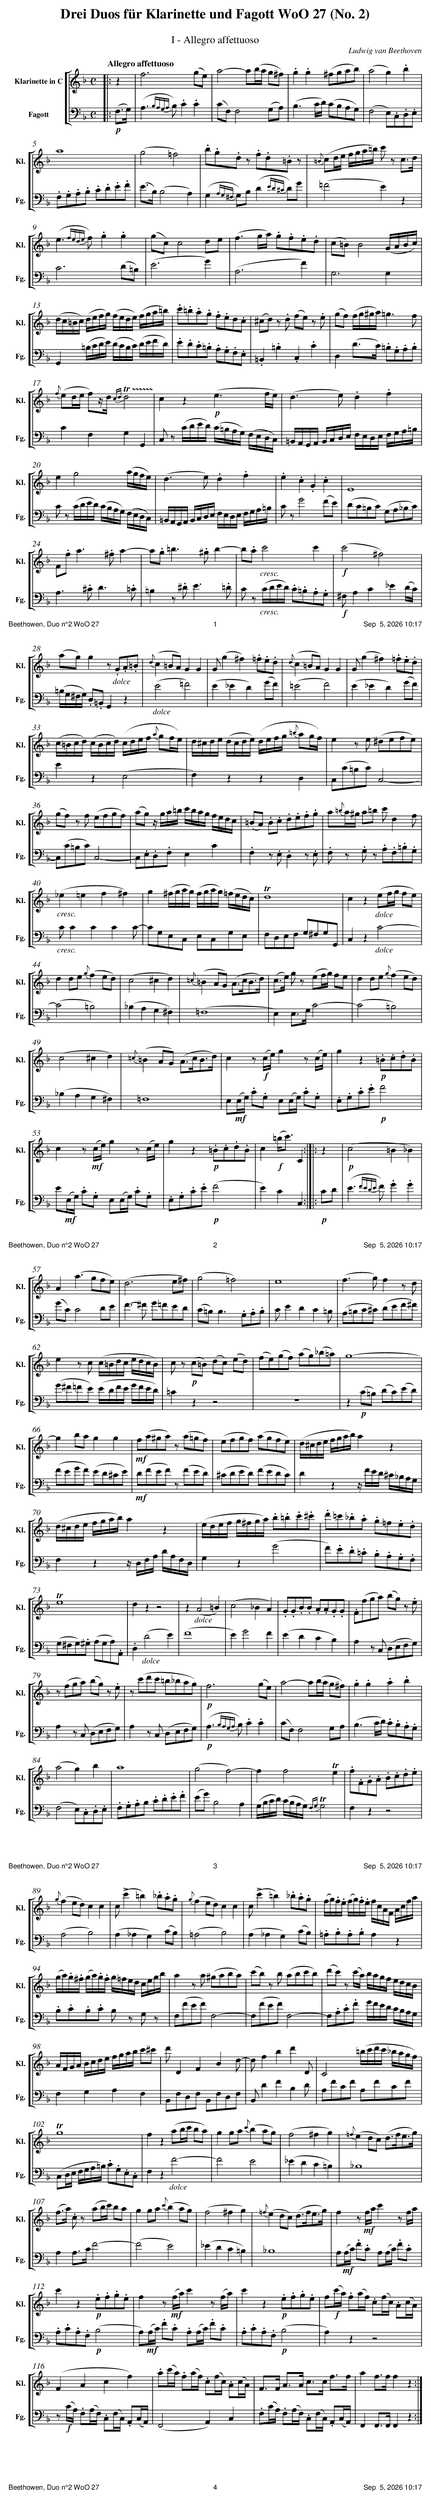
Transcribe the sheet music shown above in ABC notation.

X:1
%%center $1Drei Duos für Klarinette und Fagott WoO 27 (No. 2)
T:I - Allegro affettuoso
C:Ludwig van Beethoven
L:1/8
M:C
Q:"Allegro affettuoso"
V:1 treble nm="Klarinette in C" snm="Kl."
V:2 bass nm="Fagott" snm="Fg."
%%score [1 | 2]
K:F
V:1
[K:F]|: z2 | f6 (ge) | a4- a(b/a/ g^f) | .g2 .g2 (^fgab) | (a4 g2) .b2 |
a8 | (g4 =f4) |  .b.g.d z .f.d.=B z | {=B}(cd/e/ f/g/a/=b/) c' z c>d |
(e3{fede} f) .g2 .g2 | (gc) c4 de |  (f3 g/a/) .g.f.e.d | (c=B) B4 (G/A/B/c/) |
(d/c/=B/c/) (d/e/f/g/) (f/e/d/e/) (f/g/a/=b/) |  .c'.=b.a.g .f.ed.c | (^cd) z .d (fe) z .e | (gf) (f/g/^g/a/) =g3 f |
{f}('ed/e/ f)z/d/{cd}!trill!!trill(!d4 !trill)!| c2 z2 !p! (e3 f/e/) | (d3 e) .d2 .f2 |
e2 g4 (a/g/f/e/) |  (d3 e) .d2 .f2 | .e2 .c2 .G2 .c2 | E8 |
F.f a3 .^f a2- | a.g =b3 .^g b2- | b.a "_cresc."c'4 c'2 |  !f!(c'4 ^f4) |
(ag) g2 z "_dolce".G.A.=B | {d}(c2 =BA) G2 G2 | G (g2 ^f2) .=f.e.d | {d}(c2 =BA) G2 G2 |  G (g2 ^f2) .=f.e.d |
(c/=B/c/d/) (c/B/c/d/) (c/d/e/f/ {a}gf/e/) |  d/^c/d/e/ (d/c/d/e/) (d/e/f/g/ {=b}ag/f/) | e2 z e (^defe) |
(gf) z f (efgf) |  (ag) z/ g/a/=b/ c'/b/a/g/ f/e/d/c/ | (=BA) .B.c .d.e.f.g | a{=b}a/^g/ a=b c' d2 f |
"_cresc."(_e2 =e2 f2 ^f2) | g2 (^f/g/a/g/) (f/g/a/g/) (=f/e/d/c/) | Td8 | c2 z2 "_dolce"(ef/g/ fe) |
d2 de{g} (f2 ed) | (c4 ^c2 d2) |{=c} (=B2 AG) (A>cB>d) | (c>e) g z (ef/g/) fe |  d2 de{g} (f2 ed) |
(c4 ^c2 d2) | {=c}(=B2 AG) (A>cB>d) | c2 z!f! (c/e/) g2 z (c/e/) |  g2 z2 !p!.=B.c.d.B |
c2 z!mf! (c/e/) g2 z (c/e/) | g2 z2 !p!.=B.c.d.B | c2 !f! (=b/c'3/) C2 :|]|: z2 |  !p!(c4 =B2 _B2) |
A2 (a3 gfe) | (d6 e^f) | (g4 =f4) | e8 | (f3 g) f2 z d |
e2 z c (c/=B/d/c/ e/d/c/B/) | c z !p!(c=B) (dc) (ed) | (fe)(gf) (ag)(_b=a) | g8- |
g2 ba g2 g2 |  !mf!f(a^ga) z (a=gf) | (efgf) (agfe) | (d/^c/d/e/ f/g/a/b/) a2 z2 |
(d/^c/d/e/ f/g/a/b/) a2 z2 |  (e/d/e/f/ g/^f/g/a/) .b.=b.c'.^c' | .d'=c'._b.a .g=f.e.d |
Te8 | d2 z2 z4 | z2 "_dolce"(A4 =B2) |  (c4 _B2 A2) | .G.G.B.B .A.A.G.G | .F(fga) (bg) z .e |
z (fga) (bg) z .e | z (c'd'c' =b_bag) | !p!f6 (ge) | a4- a(b/a/ g^f) | .g2 .g2 .a2 .b2 |
(a4 g2) b2 | a8 | (g4 f4-) | f2 f4 Te2 | .f.F.G.A .B.c.d.e |
{g}(f2 ed) c2 c2 | c (!>!c'2 =b2) ._b.a.g | {g}(f2 ed) c2 c2 |  c (!>!c'2 =b2) ._b.a.g | (f/g/).f/.e/ (f/g/).f/.e/ f/c/A/F/ A/c/f/a/ |
(g/a/).g/.^f/ (g/a/).g/.f/ g/=f/e/d/ c/e/g/b/ | a2 z a (^gaba) | (c'b) z b (abc'b) | (d'c') z (c'/a/) b/a/g/f/ e/d/c/B/ |
A/F/G/A/ B/c/d/e/ f/g/a/b/ c'^c' | d' D2 F2 B2 d- |  d f2 b2 d'2 D | C4 (=b/c'/d'/c'/ _b/a/g/f/) |
Tg8 | f2 z2 (ab/c'/ ba) | g2 ga {c'}(b2 ag) |  (f4 ^f2 g2) | {=f}(e2 dc) (d>fe>g) |
(f>a) .c z (ab/c'/) ba | g2 ga {c'}(b2 ag) | (f4 ^f2 g2) |  {=f}(e2 dc) (d>fe>g) | f2 z !mf!f/a/ c'2 z f/a/ |
c'2 z2 !p!.e.f.g.e | f2 z !mf!(f/a/) c'2 z (f/a/) |  c'2 z2 !p!.e.f.g.e | f!f!(c'/a/) .f(a/f/) .c(f/c/) .A(c/A/) |
(F2 A2 c2 f2) |  .a(c'/a/) .f(a/f/) .c(f/c/) .A(c/A/) | F>F A>A c>c f>f | a2 f>f f2 z2 :|]
V:2
|:!p! (F,>G,) | (A,3{B,A,G,A,} B,) .C2 .C2 | (CF,) F,4 (G,A,) | (B,3 C/D/) (CB,A,G,) |  (F,4 E,).C,.D,.E, |
.F,.G,.A,.B, .C.D.E.F | (E3/B,/) (B,4 A,2) | (G,2{A,G,^F,} G,)B, (D2{ED^C} D)G | (=F4 E2) z2 |
C6 (D=B,) | (E6 G2) | (A,6 F2) | G,6 G,2 |
G,,2 (=B,/C/D/E/) (D/C/B,/C/) (D/E/F/D/) |  .E.D.C.=B, .A,.G,.F,.E, | .=B,,2 .=B,2 .C,2 .C2 | D,2 (D>C) .=B,.G,.A,.B, |
C2 F,2 G,2 G,,2 |  C, z (C/D/E/D/) (C/=B,/A,/G,/) (F,/E,/D,/C,/) |  =B,,/A,,/G,,/A,,/ B,,/C,/D,/E,/ F,/E,/D,/E,/ F,/G,/A,/=B,/ |
C z (C/D/E/D/) (C/B,/A,/G,/) (F,/E,/D,/C,/) |  =B,,/A,,/G,,/A,,/ B,,/C,/D,/E,/ F,/E,/D,/E,/ F,/G,/A,/=B,/ | C z G4 (FE) | (DC=B,C) (G,A,_B,C) |
A,3 .^C D3 .=C | =B,2 z .^D E3 .=D | C z "_cresc."(C/D/E/D/) .C.=B,.A,.G, | !f!^F, A,2 C2 _E2 (D/C/) |
(=B,/G,/^F,/G,/) .D,.=B,, G,,2 z2 | "_dolce"(E4 =F4) | (E2 _E2 D2) (GF) | (=E4 F4) | (E2 _E2 D2) (GF) |
E2 z2 (E,4 | F,2) z2 z2 D,2 | C,(C=B,C) C,4- |
C,(C=B,C) C,4- | C,.E,.D,.F, E,2 C2 |  .F,2 z .E, .D,2 z .E, | .F, z .G, z .A,.F,.=B,.G, |
"_cresc."C C2 C2 C2 C- | CG,E,C, E,C,G,E, |  F,D,E,F, G,^F,G,G,, | C,2 z2 "_dolce"C4- |
(C4 =B,4) | (_B,2 A,2 G,2 ^F,2) | (=F,8 |  E,2) E,>G, C4- | (C4 =B,4) |
(_B,2 A,2 G,2 ^F,2) | =F,8 | E,!mf!(E,/G,/) .C.G, E,(E,/G,/) .C.G, |  .E,.G,.C.E !p!F4 |
E!mf!(E,/G,/) .C.G, E,(E,/G,/) .C.G, | .E,.G,.C.E !p!(F4 | E2) C2 C,2 :|]|: !p! CD |  (E3 {FEDE}F) .G2 .G2 |
(GC) C4 DE | F3- ^F G=FED | (C=B,) B,3 .G,.A,.B, | C E2 D2 C2 =B, |  (A,=B,C^C) (DEF^F) |
(G^F=FE) (E/D/F/E/ G/F/E/D/) | =C2 z2 z4 | z8 | z2 !p!(C=B,) (DC)(ED) |
(FEGF) (ED^CE) | !mf!D(FEF) z (FED) | (^CDED) (FEDC) | D2 z2 z/F/E/D/ ^C/_B,/A,/G,/ |
F,2 z2 z/D,/F,/A,/ D/A,/F,/D,/ | G,2 z2 (G4 | F).E.D.=C .B,.A,.G,.F, |
(G,^F,G,).^G, (A,G,A,).A,, | .D,2 "_dolce"(D4 E2) | (F8 | E2) G4 F2 | (E2 D2 C2 B,2) |  A,2 z C, (D,E,F,G,) |
A,2 z C, (D,E,F,G,) | A,2 z C, (D,E,F,G,) | !p!(A,3 {B,A,G,A,}B,) .C2 .C2 |  (CF,) F,4 G,A, | (B,3 C/D/) .C.B,.A,.G, |
(F,4 E,).C,.D,.E, | .F,.G,.A,B, .C.D.E.F | (EG) B,4 A,2 |  (G,/B,/C/D/) (C/B,/A,/G,/) {F,G,}TG,4 | F,2 z2 z4 |
(A,4 B,4) | (A,2 _A,2 G,2) (CB,) | (=A,4 B,4) |  (A,2 _A,2 G,2) (CB,) | .=A,.B,.A,.B, A,2 z2 |
.B,.C.B,.C B, z G, z | F,(FEF) F,4- | F,(FEF) F,4- |  F,.A,.C.F G/F/E/D/ C/B,/A,/G,/ |
F,2 G,2 A,2 F,2 | B,,F,D,F, B,,F,D,F, | B,, D2 F2 B,2 D |  A,FCF A,FCF |
(C,D,/E,/ F,/G,/A,/=B,/) .C.G,.E,.C, | F,2 z2 "_dolce"F4- | F4 E4 | (_E2 D2 C2 =B,2) | _B,8 |
A,2 A,>C F4- | (F4 E4) | (_E2 D2 C2 =B,2) | _B,8 | A,!mf!(A,/C/) .F.C A,(A,/C/) .F.C |
.A,.C.A,.F, !p!(B,4 | A,)!mf!(A,/C/) .F.C .A,(A,/C/) .F.C | .A,.C.A,.F, !p!(B,4 | A,2) z2 z4 |
z !f!(C/A,/) .F,(A,/F,/) .C,(F,/C,/) .A,,(C,/A,,/) | (F,,4 A,,2) C,2 | .F,(C/A,/) .F,(A,/F,/) .C,(F,/C,/) .A,,(C,/A,,/) | F,,2 F,,>F,, F,,2 z2 :|]
